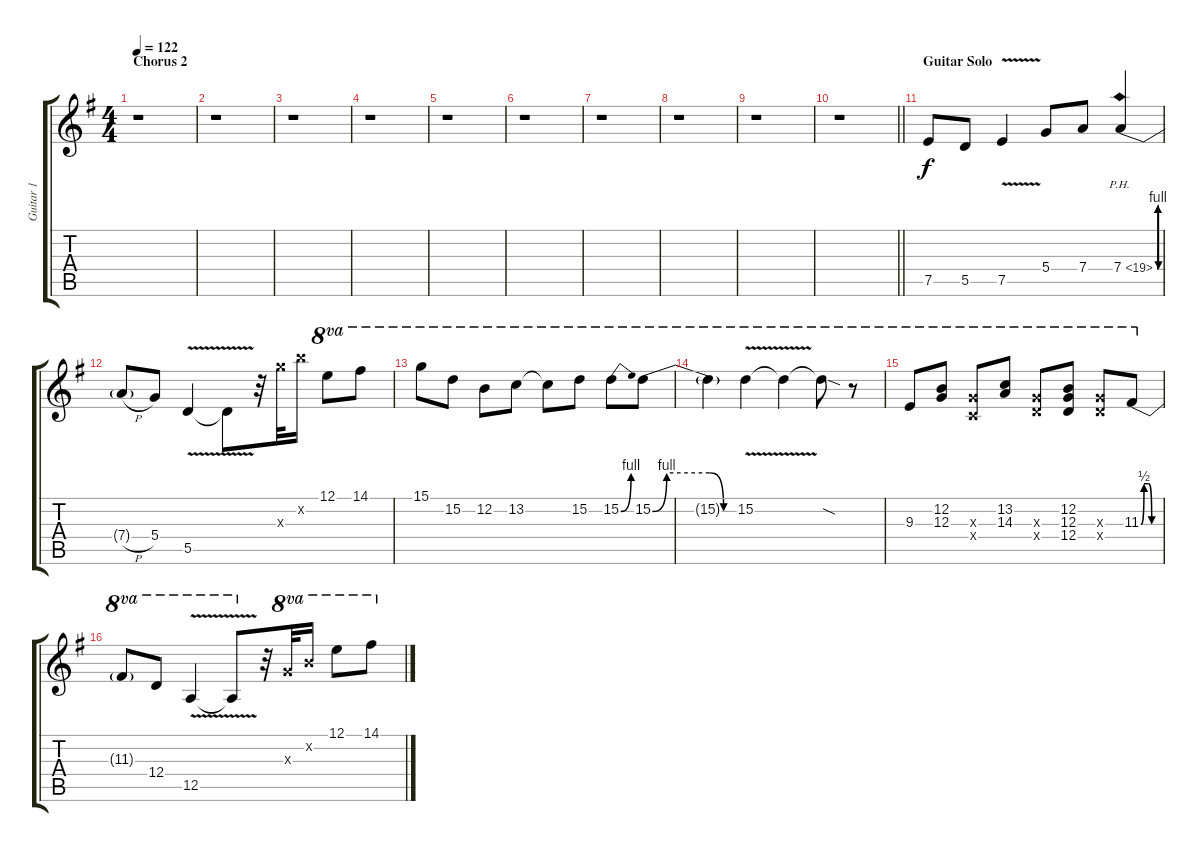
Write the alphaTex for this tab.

\track ("Guitar 1" "Guitar 1") {instrument overdrivenguitar}
\staff {score tabs}
\tuning (E4 B3 G3 D3 A2 E2) {hide}
\ts (4 4)
\section ("" "Chorus 2")
\tempo 122
\clef g2
\ks eminor
r.1{dy f} |
r.1 |
r.1 |
r.1 |
r.1 |
r.1 |
r.1 |
r.1 |
r.1 |
\barLineRight lightlight
r.1 |
\section ("" "Guitar Solo")
7.5.8 5.5.8 7.5{v}.4 5.4.8 7.4.8 7.4{be (custom 0 0 10 4 20 4 30 0 60 0) ph 12}.4 |
7.4{h t}.8 5.4.8 5.5{v}.4 5.5{t}.8 r.32 12.3{x}.32 12.2{x}.16 12.1.8{ot 8va} 14.1.8{ot 8va} |
15.1.8{ot 8va} 15.2.8{ot 8va} 12.2.8{ot 8va} 13.2.8{ot 8va} 13.2{t}.8{ot 8va} 15.2.8{ot 8va} 15.2{be (bend 0 0 60 4)}.8{ot 8va} 15.2{be (custom 0 0 10 4 40 4 50 0 60 0)}.8{ot 8va} |
15.2{t}.4{ot 8va} 15.2{v}.4{ot 8va} 15.2{t}.4{ot 8va} 15.2{sod t}.8{ot 8va} r.8{ot 8va} |
9.3.8{ot 8va} (12.2 12.3).8{ot 8va} (12.3{x} 10.4{x}).8{ot 8va} (13.2 14.3).8{ot 8va} (12.3{x} 12.4{x}).8{ot 8va} (12.2 12.3 12.4).8{ot 8va} (12.3{x} 12.4{x}).8{ot 8va} 11.3{be (custom 0 0 10 2 25 2 35 0 60 0)}.8{ot 8va} |
11.3{t}.8{ot 8va} 12.4.8{ot 8va} 12.5{v}.4{ot 8va} 12.5{t}.8{ot 8va} r.32 12.3{x}.32{ot 8va} 12.2{x}.16{ot 8va} 12.1.8{ot 8va} 14.1.8{ot 8va}
